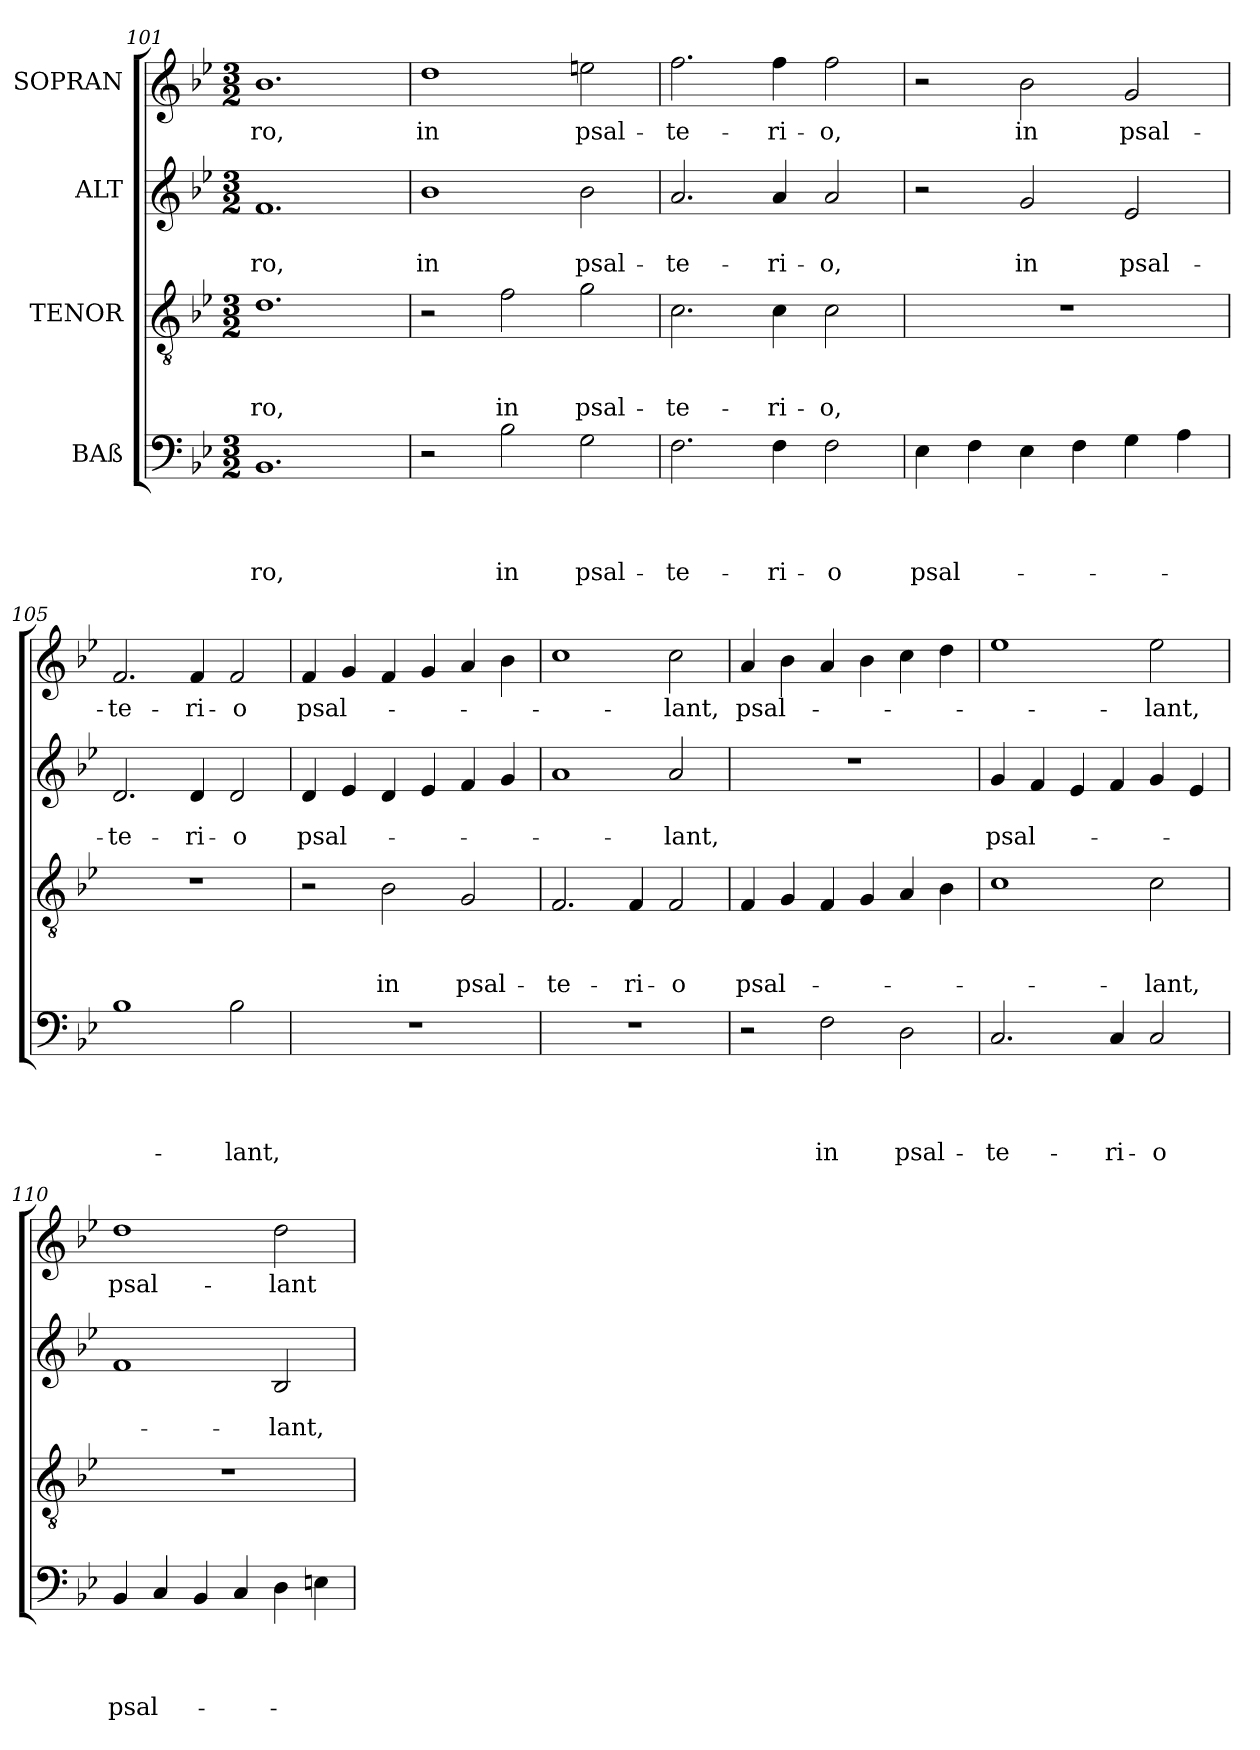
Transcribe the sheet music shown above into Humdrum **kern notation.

**kern	**text	**text	**text	**text	**kern	**text	**text	**text	**kern	**text	**text	**kern	**text
*part4	*part4	*part4	*part4	*part4	*part3	*part3	*part3	*part3	*part2	*part2	*part2	*part1	*part1
*staff4	*staff4	*staff4	*staff4	*staff4	*staff3	*staff3	*staff3	*staff3	*staff2	*staff2	*staff2	*staff1	*staff1
*I"BAß	*	*	*	*	*I"TENOR	*	*	*	*I"ALT	*	*	*I"SOPRAN	*
!!LO:LB:g=z
*clefF4	*	*	*	*	*clefGv2	*	*	*	*clefG2	*	*	*clefG2	*
*k[b-e-]	*	*	*	*	*k[b-e-]	*	*	*	*k[b-e-]	*	*	*k[b-e-]	*
*B-:	*	*	*	*	*B-:	*	*	*	*B-:	*	*	*B-:	*
*M3/2	*	*	*	*	*M3/2	*	*	*	*M3/2	*	*	*M3/2	*
=101	=101	=101	=101	=101	=101	=101	=101	=101	=101	=101	=101	=101	=101
1.BB-	.	.	.	-ro,	1.d	.	.	-ro,	1.f	.	-ro,	1.b-	-ro,
=102	=102	=102	=102	=102	=102	=102	=102	=102	=102	=102	=102	=102	=102
2r	.	.	.	.	2r	.	.	.	1b-	.	in	1dd	in
2B-\	.	.	.	in	2f\	.	.	in	.	.	.	.	.
2G\	.	.	.	psal-	2g\	.	.	psal-	2b-\	.	psal-	2een\	psal-
=103	=103	=103	=103	=103	=103	=103	=103	=103	=103	=103	=103	=103	=103
2.F\	.	.	.	-te-	2.c\	.	.	-te-	2.a/	.	-te-	2.ff\	-te-
4F\	.	.	.	-ri-	4c\	.	.	-ri-	4a/	.	-ri-	4ff\	-ri-
2F\	.	.	.	-o	2c\	.	.	-o,	2a/	.	-o,	2ff\	-o,
=104	=104	=104	=104	=104	=104	=104	=104	=104	=104	=104	=104	=104	=104
4E-\	.	.	.	psal-	1.r	.	.	.	2r	.	.	2r	.
4F\	.	.	.	.	.	.	.	.	.	.	.	.	.
4E-\	.	.	.	.	.	.	.	.	2g/	.	in	2b-\	in
4F\	.	.	.	.	.	.	.	.	.	.	.	.	.
4G\	.	.	.	.	.	.	.	.	2e-/	.	psal-	2g/	psal-
4A\	.	.	.	.	.	.	.	.	.	.	.	.	.
=105	=105	=105	=105	=105	=105	=105	=105	=105	=105	=105	=105	=105	=105
1B-	.	.	.	.	1.r	.	.	.	2.d/	.	-te-	2.f/	-te-
.	.	.	.	.	.	.	.	.	4d/	.	-ri-	4f/	-ri-
2B-\	.	.	.	-lant,	.	.	.	.	2d/	.	-o	2f/	-o
=106	=106	=106	=106	=106	=106	=106	=106	=106	=106	=106	=106	=106	=106
1.r	.	.	.	.	2r	.	.	.	4d/	.	psal-	4f/	psal-
.	.	.	.	.	.	.	.	.	4e-/	.	.	4g/	.
.	.	.	.	.	2B-\	.	.	in	4d/	.	.	4f/	.
.	.	.	.	.	.	.	.	.	4e-/	.	.	4g/	.
.	.	.	.	.	2G/	.	.	psal-	4f/	.	.	4a/	.
.	.	.	.	.	.	.	.	.	4g/	.	.	4b-\	.
!!LO:LB:g=z
=107	=107	=107	=107	=107	=107	=107	=107	=107	=107	=107	=107	=107	=107
1.r	.	.	.	.	2.F/	.	.	-te-	1a	.	.	1cc	.
.	.	.	.	.	4F/	.	.	-ri-	.	.	.	.	.
.	.	.	.	.	2F/	.	.	-o	2a/	.	-lant,	2cc\	-lant,
=108	=108	=108	=108	=108	=108	=108	=108	=108	=108	=108	=108	=108	=108
2r	.	.	.	.	4F/	.	.	psal-	1.r	.	.	4a/	psal-
.	.	.	.	.	4G/	.	.	.	.	.	.	4b-\	.
2F\	.	.	.	in	4F/	.	.	.	.	.	.	4a/	.
.	.	.	.	.	4G/	.	.	.	.	.	.	4b-\	.
2D\	.	.	.	psal-	4A/	.	.	.	.	.	.	4cc\	.
.	.	.	.	.	4B-\	.	.	.	.	.	.	4dd\	.
=109	=109	=109	=109	=109	=109	=109	=109	=109	=109	=109	=109	=109	=109
2.C/	.	.	.	-te-	1c	.	.	.	4g/	.	psal-	1ee-	.
.	.	.	.	.	.	.	.	.	4f/	.	.	.	.
.	.	.	.	.	.	.	.	.	4e-/	.	.	.	.
4C/	.	.	.	-ri-	.	.	.	.	4f/	.	.	.	.
2C/	.	.	.	-o	2c\	.	.	-lant,	4g/	.	.	2ee-\	-lant,
.	.	.	.	.	.	.	.	.	4e-/	.	.	.	.
=110	=110	=110	=110	=110	=110	=110	=110	=110	=110	=110	=110	=110	=110
4BB-/	.	.	.	psal-	1.r	.	.	.	1f	.	.	1dd	psal-
4C/	.	.	.	.	.	.	.	.	.	.	.	.	.
4BB-/	.	.	.	.	.	.	.	.	.	.	.	.	.
4C/	.	.	.	.	.	.	.	.	.	.	.	.	.
4D\	.	.	.	.	.	.	.	.	2B-/	.	-lant,	2dd\	-lant
4En\	.	.	.	.	.	.	.	.	.	.	.	.	.
=	=	=	=	=	=	=	=	=	=	=	=	=	=
*-	*-	*-	*-	*-	*-	*-	*-	*-	*-	*-	*-	*-	*-
